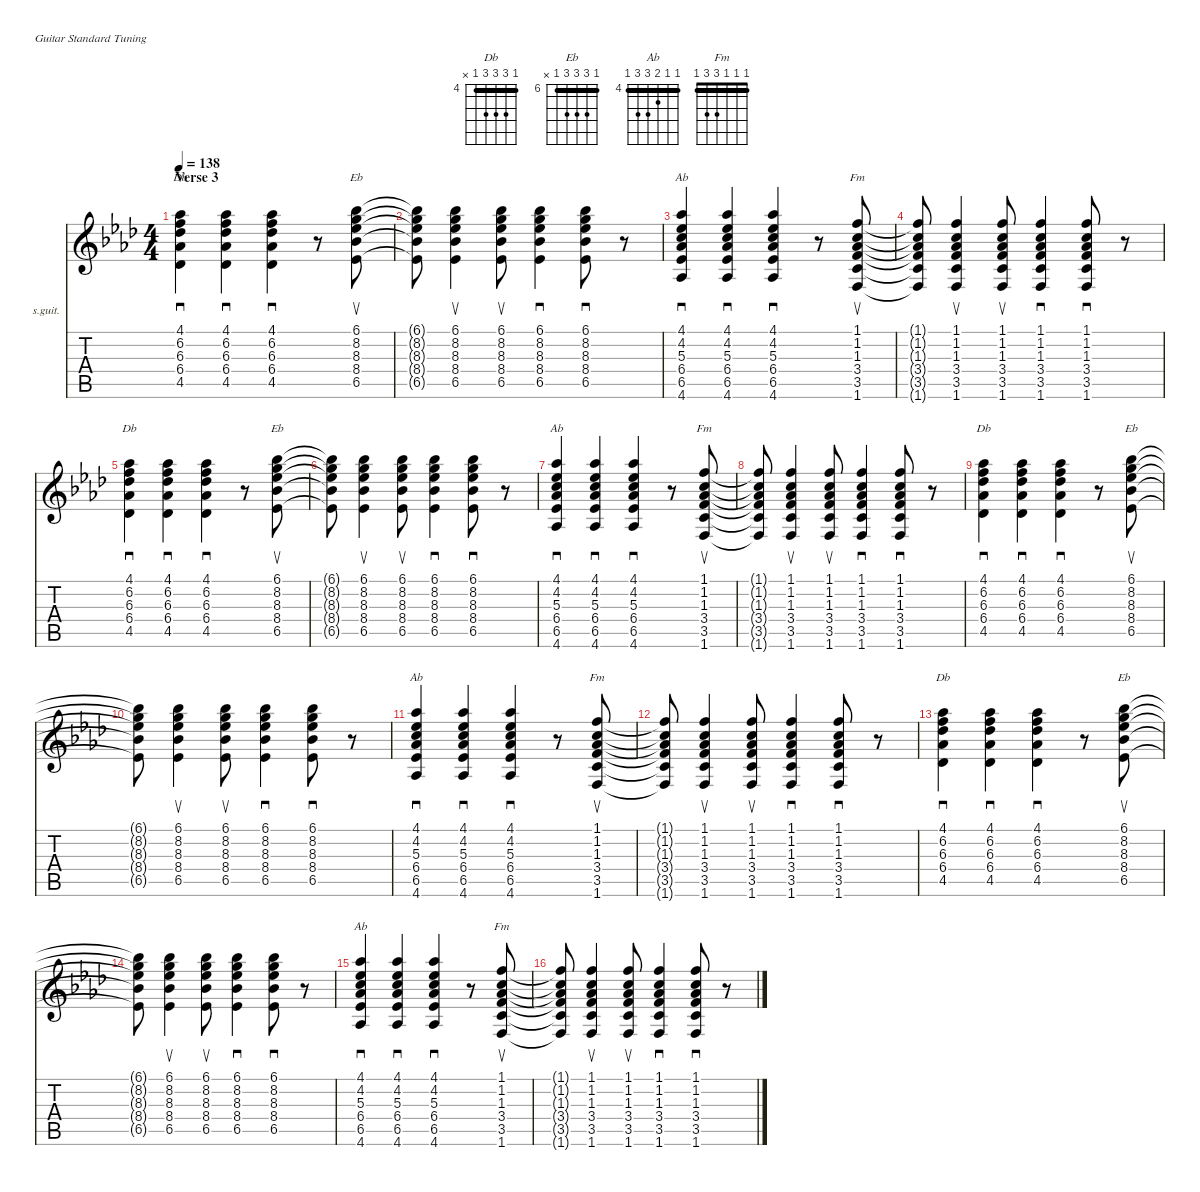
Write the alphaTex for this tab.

\defaultSystemsLayout 4
\hideDynamics
\bracketExtendMode nobrackets
\firstSystemTrackNameOrientation horizontal
\otherSystemsTrackNameOrientation horizontal
\track ("barre chords 08" "s.guit.") {instrument acousticguitarsteel}
\staff {score tabs}
\tuning (E4 B3 G3 D3 A2 E2)
\chord ("Db" 4 6 6 6 4 x) {firstfret 4 showfingering false barre 4}
\chord ("Eb" 6 8 8 8 6 x) {firstfret 6 showfingering false barre 6}
\chord ("Ab" 4 4 5 6 6 4) {firstfret 4 showfingering false barre (4 4)}
\chord ("Fm" 1 1 1 3 3 1) {showfingering false barre (1 1 1)}
\ts (4 4)
\section ("" "Verse 3")
\tempo 138
\clef g2
\ks ab
(4.5{acc b} 6.4{acc b} 6.3{acc b} 6.2{acc forcenatural} 4.1{acc b}).4{sd ch "Db" dy mf beam Down} (4.5{acc b} 6.4{acc b} 6.3{acc b} 6.2{acc forcenatural} 4.1{acc b}).4{sd beam Down} (4.5{acc b} 6.4{acc b} 6.3{acc b} 6.2{acc forcenatural} 4.1{acc b}).4{sd beam Down} r.8{beam Down} (6.5{acc b} 8.4{acc b} 8.3{acc b} 8.2{acc forcenatural} 6.1{acc b}).8{su ch "Eb" beam Down} |
(6.1{t acc b} 8.2{t acc forcenatural} 8.3{t acc b} 8.4{t acc b} 6.5{t acc b}).8{beam Down} (6.5{acc b} 8.4{acc b} 8.3{acc b} 8.2{acc forcenatural} 6.1{acc b}).4{su beam Down} (6.5{acc b} 8.4{acc b} 8.3{acc b} 8.2{acc forcenatural} 6.1{acc b}).8{su beam Down} (6.5{acc b} 8.4{acc b} 8.3{acc b} 8.2{acc forcenatural} 6.1{acc b}).4{sd beam Down} (6.5{acc b} 8.4{acc b} 8.3{acc b} 8.2{acc forcenatural} 6.1{acc b}).8{sd beam Down} r.8{beam Down} |
(6.5{acc b} 6.4{acc b} 5.3{acc forcenatural} 4.2{acc b} 4.1{acc b} 4.6{acc b}).4{sd ch "Ab" beam Up} (6.5{acc b} 6.4{acc b} 5.3{acc forcenatural} 4.2{acc b} 4.1{acc b} 4.6{acc b}).4{sd beam Up} (6.5{acc b} 6.4{acc b} 5.3{acc forcenatural} 4.2{acc b} 4.1{acc b} 4.6{acc b}).4{sd beam Up} r.8{beam Up} (3.5{acc forcenatural} 3.4{acc forcenatural} 1.3{acc b} 1.2{acc forcenatural} 1.1{acc forcenatural} 1.6{acc forcenatural}).8{su ch "Fm" beam Up} |
(1.1{t acc forcenatural} 1.2{t acc forcenatural} 3.4{t acc forcenatural} 3.5{t acc forcenatural} 1.6{t acc forcenatural} 1.3{t acc b}).8{beam Up} (3.5{acc forcenatural} 3.4{acc forcenatural} 1.3{acc b} 1.2{acc forcenatural} 1.1{acc forcenatural} 1.6{acc forcenatural}).4{su beam Up} (3.5{acc forcenatural} 3.4{acc forcenatural} 1.3{acc b} 1.2{acc forcenatural} 1.1{acc forcenatural} 1.6{acc forcenatural}).8{su beam Up} (3.5{acc forcenatural} 3.4{acc forcenatural} 1.3{acc b} 1.2{acc forcenatural} 1.1{acc forcenatural} 1.6{acc forcenatural}).4{sd beam Up} (3.5{acc forcenatural} 3.4{acc forcenatural} 1.3{acc b} 1.2{acc forcenatural} 1.1{acc forcenatural} 1.6{acc forcenatural}).8{sd beam Up} r.8{beam Up} |
(4.5{acc b} 6.4{acc b} 6.3{acc b} 6.2{acc forcenatural} 4.1{acc b}).4{sd ch "Db" beam Down} (4.5{acc b} 6.4{acc b} 6.3{acc b} 6.2{acc forcenatural} 4.1{acc b}).4{sd beam Down} (4.5{acc b} 6.4{acc b} 6.3{acc b} 6.2{acc forcenatural} 4.1{acc b}).4{sd beam Down} r.8{beam Down} (6.5{acc b} 8.4{acc b} 8.3{acc b} 8.2{acc forcenatural} 6.1{acc b}).8{su ch "Eb" beam Down} |
(6.1{t acc b} 8.2{t acc forcenatural} 8.3{t acc b} 8.4{t acc b} 6.5{t acc b}).8{beam Down} (6.5{acc b} 8.4{acc b} 8.3{acc b} 8.2{acc forcenatural} 6.1{acc b}).4{su beam Down} (6.5{acc b} 8.4{acc b} 8.3{acc b} 8.2{acc forcenatural} 6.1{acc b}).8{su beam Down} (6.5{acc b} 8.4{acc b} 8.3{acc b} 8.2{acc forcenatural} 6.1{acc b}).4{sd beam Down} (6.5{acc b} 8.4{acc b} 8.3{acc b} 8.2{acc forcenatural} 6.1{acc b}).8{sd beam Down} r.8{beam Down} |
(6.5{acc b} 6.4{acc b} 5.3{acc forcenatural} 4.2{acc b} 4.1{acc b} 4.6{acc b}).4{sd ch "Ab" beam Up} (6.5{acc b} 6.4{acc b} 5.3{acc forcenatural} 4.2{acc b} 4.1{acc b} 4.6{acc b}).4{sd beam Up} (6.5{acc b} 6.4{acc b} 5.3{acc forcenatural} 4.2{acc b} 4.1{acc b} 4.6{acc b}).4{sd beam Up} r.8{beam Up} (3.5{acc forcenatural} 3.4{acc forcenatural} 1.3{acc b} 1.2{acc forcenatural} 1.1{acc forcenatural} 1.6{acc forcenatural}).8{su ch "Fm" beam Up} |
(1.1{t acc forcenatural} 1.2{t acc forcenatural} 3.4{t acc forcenatural} 3.5{t acc forcenatural} 1.6{t acc forcenatural} 1.3{t acc b}).8{beam Up} (3.5{acc forcenatural} 3.4{acc forcenatural} 1.3{acc b} 1.2{acc forcenatural} 1.1{acc forcenatural} 1.6{acc forcenatural}).4{su beam Up} (3.5{acc forcenatural} 3.4{acc forcenatural} 1.3{acc b} 1.2{acc forcenatural} 1.1{acc forcenatural} 1.6{acc forcenatural}).8{su beam Up} (3.5{acc forcenatural} 3.4{acc forcenatural} 1.3{acc b} 1.2{acc forcenatural} 1.1{acc forcenatural} 1.6{acc forcenatural}).4{sd beam Up} (3.5{acc forcenatural} 3.4{acc forcenatural} 1.3{acc b} 1.2{acc forcenatural} 1.1{acc forcenatural} 1.6{acc forcenatural}).8{sd beam Up} r.8{beam Up} |
(4.5{acc b} 6.4{acc b} 6.3{acc b} 6.2{acc forcenatural} 4.1{acc b}).4{sd ch "Db" beam Down} (4.5{acc b} 6.4{acc b} 6.3{acc b} 6.2{acc forcenatural} 4.1{acc b}).4{sd beam Down} (4.5{acc b} 6.4{acc b} 6.3{acc b} 6.2{acc forcenatural} 4.1{acc b}).4{sd beam Down} r.8{beam Down} (6.5{acc b} 8.4{acc b} 8.3{acc b} 8.2{acc forcenatural} 6.1{acc b}).8{su ch "Eb" beam Down} |
(6.1{t acc b} 8.2{t acc forcenatural} 8.3{t acc b} 8.4{t acc b} 6.5{t acc b}).8{beam Down} (6.5{acc b} 8.4{acc b} 8.3{acc b} 8.2{acc forcenatural} 6.1{acc b}).4{su beam Down} (6.5{acc b} 8.4{acc b} 8.3{acc b} 8.2{acc forcenatural} 6.1{acc b}).8{su beam Down} (6.5{acc b} 8.4{acc b} 8.3{acc b} 8.2{acc forcenatural} 6.1{acc b}).4{sd beam Down} (6.5{acc b} 8.4{acc b} 8.3{acc b} 8.2{acc forcenatural} 6.1{acc b}).8{sd beam Down} r.8{beam Down} |
(6.5{acc b} 6.4{acc b} 5.3{acc forcenatural} 4.2{acc b} 4.1{acc b} 4.6{acc b}).4{sd ch "Ab" beam Up} (6.5{acc b} 6.4{acc b} 5.3{acc forcenatural} 4.2{acc b} 4.1{acc b} 4.6{acc b}).4{sd beam Up} (6.5{acc b} 6.4{acc b} 5.3{acc forcenatural} 4.2{acc b} 4.1{acc b} 4.6{acc b}).4{sd beam Up} r.8{beam Up} (3.5{acc forcenatural} 3.4{acc forcenatural} 1.3{acc b} 1.2{acc forcenatural} 1.1{acc forcenatural} 1.6{acc forcenatural}).8{su ch "Fm" beam Up} |
(1.1{t acc forcenatural} 1.2{t acc forcenatural} 3.4{t acc forcenatural} 3.5{t acc forcenatural} 1.6{t acc forcenatural} 1.3{t acc b}).8{beam Up} (3.5{acc forcenatural} 3.4{acc forcenatural} 1.3{acc b} 1.2{acc forcenatural} 1.1{acc forcenatural} 1.6{acc forcenatural}).4{su beam Up} (3.5{acc forcenatural} 3.4{acc forcenatural} 1.3{acc b} 1.2{acc forcenatural} 1.1{acc forcenatural} 1.6{acc forcenatural}).8{su beam Up} (3.5{acc forcenatural} 3.4{acc forcenatural} 1.3{acc b} 1.2{acc forcenatural} 1.1{acc forcenatural} 1.6{acc forcenatural}).4{sd beam Up} (3.5{acc forcenatural} 3.4{acc forcenatural} 1.3{acc b} 1.2{acc forcenatural} 1.1{acc forcenatural} 1.6{acc forcenatural}).8{sd beam Up} r.8{beam Up} |
(4.5{acc b} 6.4{acc b} 6.3{acc b} 6.2{acc forcenatural} 4.1{acc b}).4{sd ch "Db" beam Down} (4.5{acc b} 6.4{acc b} 6.3{acc b} 6.2{acc forcenatural} 4.1{acc b}).4{sd beam Down} (4.5{acc b} 6.4{acc b} 6.3{acc b} 6.2{acc forcenatural} 4.1{acc b}).4{sd beam Down} r.8{beam Down} (6.5{acc b} 8.4{acc b} 8.3{acc b} 8.2{acc forcenatural} 6.1{acc b}).8{su ch "Eb" beam Down} |
(6.1{t acc b} 8.2{t acc forcenatural} 8.3{t acc b} 8.4{t acc b} 6.5{t acc b}).8{beam Down} (6.5{acc b} 8.4{acc b} 8.3{acc b} 8.2{acc forcenatural} 6.1{acc b}).4{su beam Down} (6.5{acc b} 8.4{acc b} 8.3{acc b} 8.2{acc forcenatural} 6.1{acc b}).8{su beam Down} (6.5{acc b} 8.4{acc b} 8.3{acc b} 8.2{acc forcenatural} 6.1{acc b}).4{sd beam Down} (6.5{acc b} 8.4{acc b} 8.3{acc b} 8.2{acc forcenatural} 6.1{acc b}).8{sd beam Down} r.8{beam Down} |
(6.5{acc b} 6.4{acc b} 5.3{acc forcenatural} 4.2{acc b} 4.1{acc b} 4.6{acc b}).4{sd ch "Ab" beam Up} (6.5{acc b} 6.4{acc b} 5.3{acc forcenatural} 4.2{acc b} 4.1{acc b} 4.6{acc b}).4{sd beam Up} (6.5{acc b} 6.4{acc b} 5.3{acc forcenatural} 4.2{acc b} 4.1{acc b} 4.6{acc b}).4{sd beam Up} r.8{beam Up} (3.5{acc forcenatural} 3.4{acc forcenatural} 1.3{acc b} 1.2{acc forcenatural} 1.1{acc forcenatural} 1.6{acc forcenatural}).8{su ch "Fm" beam Up} |
(1.1{t acc forcenatural} 1.2{t acc forcenatural} 3.4{t acc forcenatural} 3.5{t acc forcenatural} 1.6{t acc forcenatural} 1.3{t acc b}).8{beam Up} (3.5{acc forcenatural} 3.4{acc forcenatural} 1.3{acc b} 1.2{acc forcenatural} 1.1{acc forcenatural} 1.6{acc forcenatural}).4{su beam Up} (3.5{acc forcenatural} 3.4{acc forcenatural} 1.3{acc b} 1.2{acc forcenatural} 1.1{acc forcenatural} 1.6{acc forcenatural}).8{su beam Up} (3.5{acc forcenatural} 3.4{acc forcenatural} 1.3{acc b} 1.2{acc forcenatural} 1.1{acc forcenatural} 1.6{acc forcenatural}).4{sd beam Up} (3.5{acc forcenatural} 3.4{acc forcenatural} 1.3{acc b} 1.2{acc forcenatural} 1.1{acc forcenatural} 1.6{acc forcenatural}).8{sd beam Up} r.8{beam Up}
